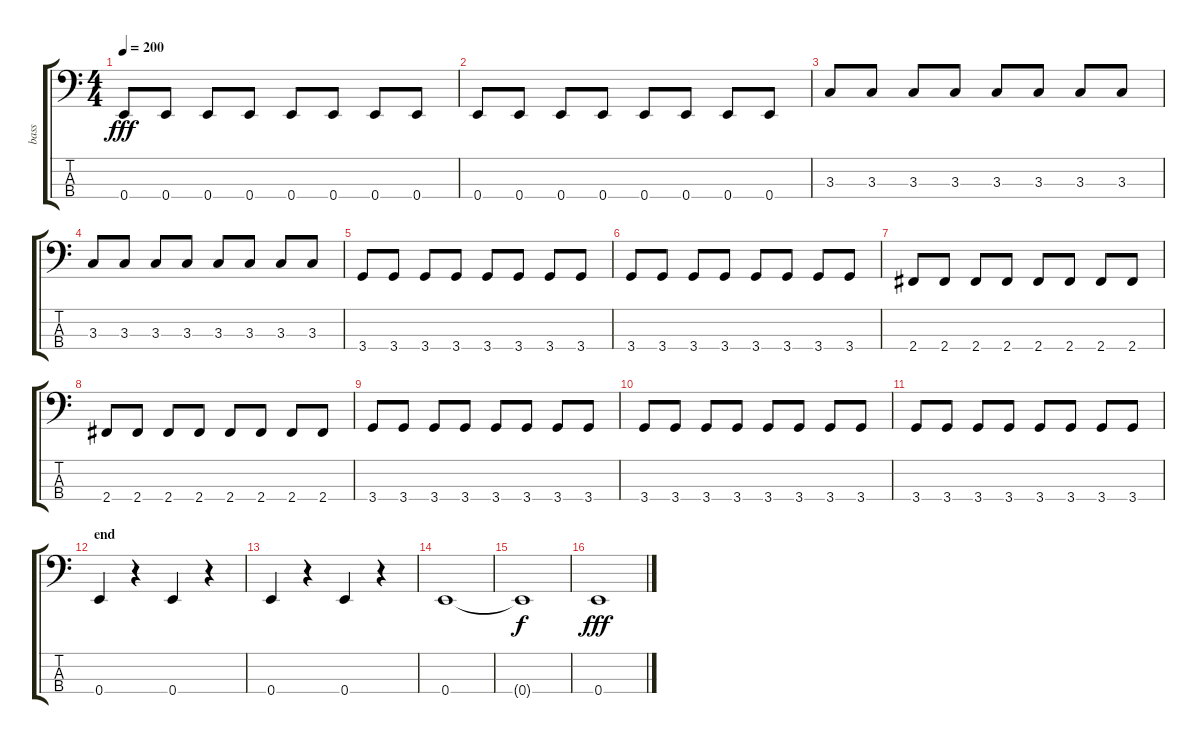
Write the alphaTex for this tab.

\track ("bass" "bass") {instrument electricbassfinger}
\staff {score tabs}
\tuning (G2 D2 A1 E1) {hide}
\ts (4 4)
\tempo 200
\clef f4
\ks c
0.4.8{dy fff} 0.4.8 0.4.8 0.4.8 0.4.8 0.4.8 0.4.8 0.4.8 |
0.4.8 0.4.8 0.4.8 0.4.8 0.4.8 0.4.8 0.4.8 0.4.8 |
3.3.8 3.3.8 3.3.8 3.3.8 3.3.8 3.3.8 3.3.8 3.3.8 |
3.3.8 3.3.8 3.3.8 3.3.8 3.3.8 3.3.8 3.3.8 3.3.8 |
3.4.8 3.4.8 3.4.8 3.4.8 3.4.8 3.4.8 3.4.8 3.4.8 |
3.4.8 3.4.8 3.4.8 3.4.8 3.4.8 3.4.8 3.4.8 3.4.8 |
2.4.8 2.4.8 2.4.8 2.4.8 2.4.8 2.4.8 2.4.8 2.4.8 |
2.4.8 2.4.8 2.4.8 2.4.8 2.4.8 2.4.8 2.4.8 2.4.8 |
3.4.8 3.4.8 3.4.8 3.4.8 3.4.8 3.4.8 3.4.8 3.4.8 |
3.4.8 3.4.8 3.4.8 3.4.8 3.4.8 3.4.8 3.4.8 3.4.8 |
3.4.8 3.4.8 3.4.8 3.4.8 3.4.8 3.4.8 3.4.8 3.4.8 |
\section ("" "end")
0.4.4 r.4 0.4.4 r.4 |
0.4.4 r.4 0.4.4 r.4 |
0.4.1 |
0.4{t}.1{dy f} |
0.4.1{dy fff}
